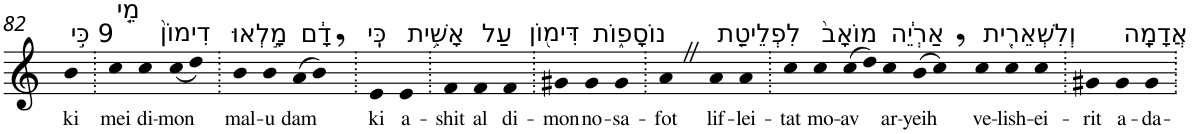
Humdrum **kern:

**kern	**text
*part1	*part1
*staff1	*staff1
*I"Piano	*
*I'Pno	*
!!LO:PB:g=z
*clefG2	*
*k[]	*
=82	=82
!LO:TX:a:t=9 כִּ֣י	!
!	!LO:LY:b
4b	ki
=83.	=83.
!LO:TX:a:t=מֵ֤י	!
!	!LO:LY:b
4cc	mei
!LO:TX:a:t=דִימוֹן֙	!
!	!LO:LY:b
4cc	di-
!	!LO:LY:b
(<8cc	-mon
8dd)	.
=84.	=84.
!LO:TX:a:t=מָ֣לְאוּ	!
!	!LO:LY:b
4b	mal-
!	!LO:LY:b
4b	-u
!LO:TX:a:t=דָ֔ם	!
!	!LO:LY:b
(8a	dam
8b,)	.
=85.	=85.
!LO:TX:a:t=כִּֽי	!
!	!LO:LY:b
4e	ki
!LO:TX:a:t=אָשִׁ֥ית	!
!	!LO:LY:b
4e	a-
=86.	=86.
!	!LO:LY:b
4f	-shit
!LO:TX:a:t=עַל	!
!	!LO:LY:b
4f	al
!LO:TX:a:t=דִּימ֖וֹן	!
!	!LO:LY:b
4f	di-
=87.	=87.
!	!LO:LY:b
4g#X	-mon
!LO:TX:a:t=נוֹסָפ֑וֹת	!
!	!LO:LY:b
4g#	no-
!	!LO:LY:b
4g#	-sa-
=88.	=88.
!	!LO:LY:b
4aZ	-fot
!LO:TX:a:t=לִפְלֵיטַ֤ת	!
!	!LO:LY:b
4a	lif-
!	!LO:LY:b
4a	-lei-
=89.	=89.
!	!LO:LY:b
4cc	-tat
!LO:TX:a:t=מוֹאָב֙	!
!	!LO:LY:b
4cc	mo-
!	!LO:LY:b
(8cc	-av
8dd)	.
!LO:TX:a:t=אַרְיֵ֔ה	!
!	!LO:LY:b
4cc	ar-
!	!LO:LY:b
(8b	-yeih
8cc,)	.
!LO:TX:a:t=וְלִשְׁאֵרִ֖ית	!
!	!LO:LY:b
4cc	ve-
!	!LO:LY:b
4cc	-lish-
!	!LO:LY:b
4cc	-ei-
=90.	=90.
!	!LO:LY:b
4g#X	-rit
!LO:TX:a:t=אֲדָמָֽה	!
!	!LO:LY:b
4g#	a-
!	!LO:LY:b
4g#	-da-
=.	=.
*-	*-
